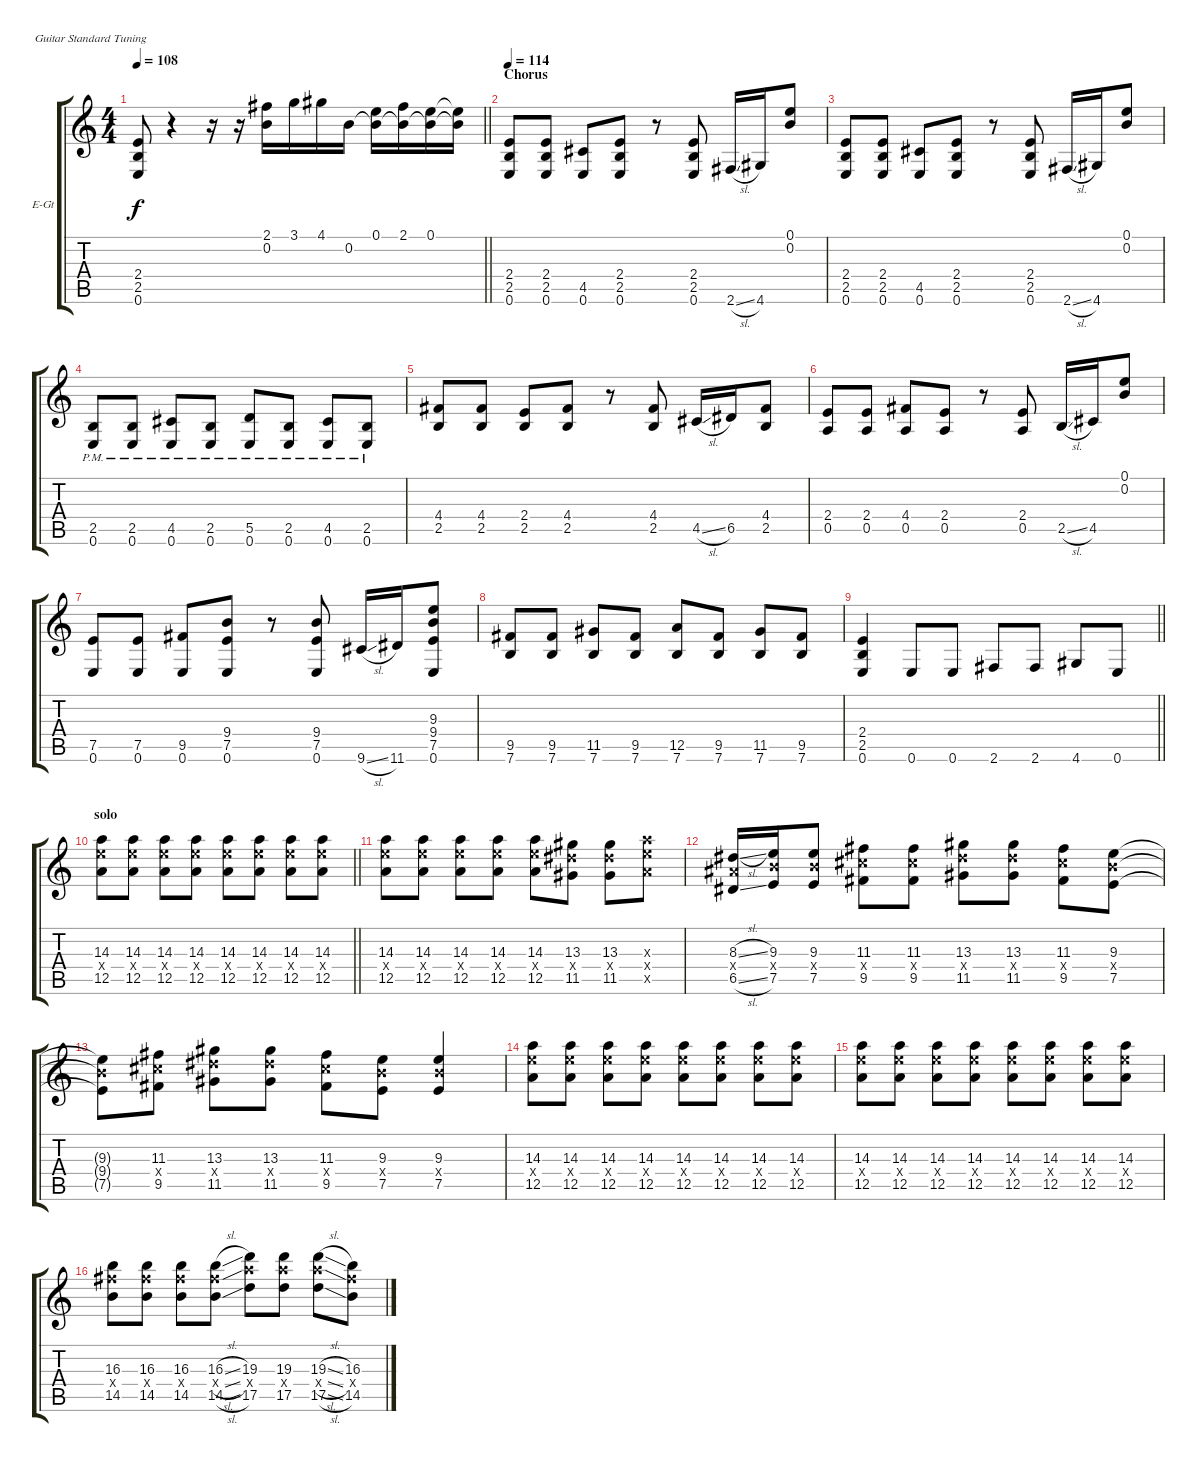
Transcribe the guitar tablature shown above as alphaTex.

\bracketExtendMode groupsimilarinstruments
\firstSystemTrackNameOrientation horizontal
\otherSystemsTrackNameOrientation horizontal
\track ("Ray Toro" "E-Gt") {instrument overdrivenguitar}
\staff {score tabs}
\tuning (E4 B3 G3 D3 A2 E2)
\ts (4 4)
\tempo 108
\clef g2
\barLineRight lightlight
\ks c
(2.4 2.5 0.6).8{dy f} r.4 r.16 r.16 (2.1 0.2).16 3.1.16 4.1.16 0.2.16 (0.1 0.2{t}).16 (2.1 0.2{t}).16 (0.1 0.2{t}).16 (0.1{t} 0.2{t}).16 |
\section ("" "Chorus")
\tempo 114
(2.4 2.5 0.6).8 (2.4 2.5 0.6).8 (4.5 0.6).8 (2.4 2.5 0.6).8 r.8 (0.6 2.5 2.4).8 2.6{sl}.16 4.6.16 (0.1 0.2).8 |
(2.4 2.5 0.6).8 (2.4 2.5 0.6).8 (4.5 0.6).8 (2.4 2.5 0.6).8 r.8 (0.6 2.5 2.4).8 2.6{sl}.16 4.6.16 (0.1 0.2).8 |
(2.5{pm} 0.6{pm}).8 (2.5{pm} 0.6{pm}).8 (4.5{pm} 0.6{pm}).8 (2.5{pm} 0.6{pm}).8 (5.5{pm} 0.6{pm}).8 (2.5{pm} 0.6{pm}).8 (4.5{pm} 0.6{pm}).8 (2.5{pm} 0.6{pm}).8 |
(2.5 4.4).8 (2.5 4.4).8 (2.5 2.4).8 (2.5 4.4).8 r.8 (2.5 4.4).8 4.5{sl}.16 6.5.16 (2.5 4.4).8 |
(0.5 2.4).8 (0.5 2.4).8 (0.5 4.4).8 (0.5 2.4).8 r.8 (0.5 2.4).8 2.5{sl}.16 4.5.16 (0.1 0.2).8 |
(7.5 0.6).8 (7.5 0.6).8 (0.6 9.5).8 (0.6 7.5 9.4).8 r.8 (7.5 0.6 9.4).8 9.6{sl}.16 11.6.16 (7.5 9.4 0.6 9.3).8 |
(9.5 7.6).8 (9.5 7.6).8 (11.5 7.6).8 (9.5 7.6).8 (12.5 7.6).8 (9.5 7.6).8 (11.5 7.6).8 (9.5 7.6).8 |
\barLineRight lightlight
(2.4 2.5 0.6).4 0.6.8 0.6.8 2.6.8 2.6.8 4.6.8 0.6.8 |
\section ("" "solo")
\barLineRight lightlight
(14.4{x} 12.5 14.3).8 (14.4{x} 12.5 14.3).8 (14.4{x} 12.5 14.3).8 (14.4{x} 12.5 14.3).8 (14.4{x} 12.5 14.3).8 (14.4{x} 12.5 14.3).8 (14.4{x} 12.5 14.3).8 (14.4{x} 12.5 14.3).8 |
(14.4{x} 12.5 14.3).8 (14.4{x} 12.5 14.3).8 (14.4{x} 12.5 14.3).8 (14.4{x} 12.5 14.3).8 (14.4{x} 12.5 14.3).8 (13.4{x} 11.5 13.3).8 (13.4{x} 11.5 13.3).8 (14.4{x} 12.5{x} 14.3{x}).8 |
(6.5{sl} 8.3{sl} 8.4{x}).16 (9.3 7.5 9.4{x}).16 (7.5 9.3 9.4{x}).8 (11.3 9.5 11.4{x}).8 (9.5 11.3 11.4{x}).8 (11.5 13.3 13.4{x}).8 (13.3 13.4{x} 11.5).8 (9.5 11.4{x} 11.3).8 (7.5 9.4{x} 9.3).8 |
(7.5{t} 9.3{t} 9.4{x t}).8 (11.4{x} 9.5 11.3).8 (11.5 13.4{x} 13.3).8 (11.5 13.4{x} 13.3).8 (9.5 11.4{x} 11.3).8 (7.5 9.4{x} 9.3).8 (7.5 9.4{x} 9.3).4 |
(14.4{x} 12.5 14.3).8 (14.4{x} 12.5 14.3).8 (14.4{x} 12.5 14.3).8 (14.4{x} 12.5 14.3).8 (14.4{x} 12.5 14.3).8 (14.4{x} 12.5 14.3).8 (14.4{x} 12.5 14.3).8 (14.4{x} 12.5 14.3).8 |
(14.4{x} 12.5 14.3).8 (14.4{x} 12.5 14.3).8 (14.4{x} 12.5 14.3).8 (14.4{x} 12.5 14.3).8 (14.4{x} 12.5 14.3).8 (14.4{x} 12.5 14.3).8 (14.4{x} 12.5 14.3).8 (14.4{x} 12.5 14.3).8 |
(16.4{x} 14.5 16.3).8 (16.4{x} 14.5 16.3).8 (16.4{x} 14.5 16.3).8 (16.4{sl x} 14.5{sl} 16.3{sl}).8 (19.4{x} 17.5 19.3).8 (19.4{x} 17.5 19.3).8 (19.4{sl x} 17.5{sl} 19.3{sl}).8 (16.4{x} 14.5 16.3).8
